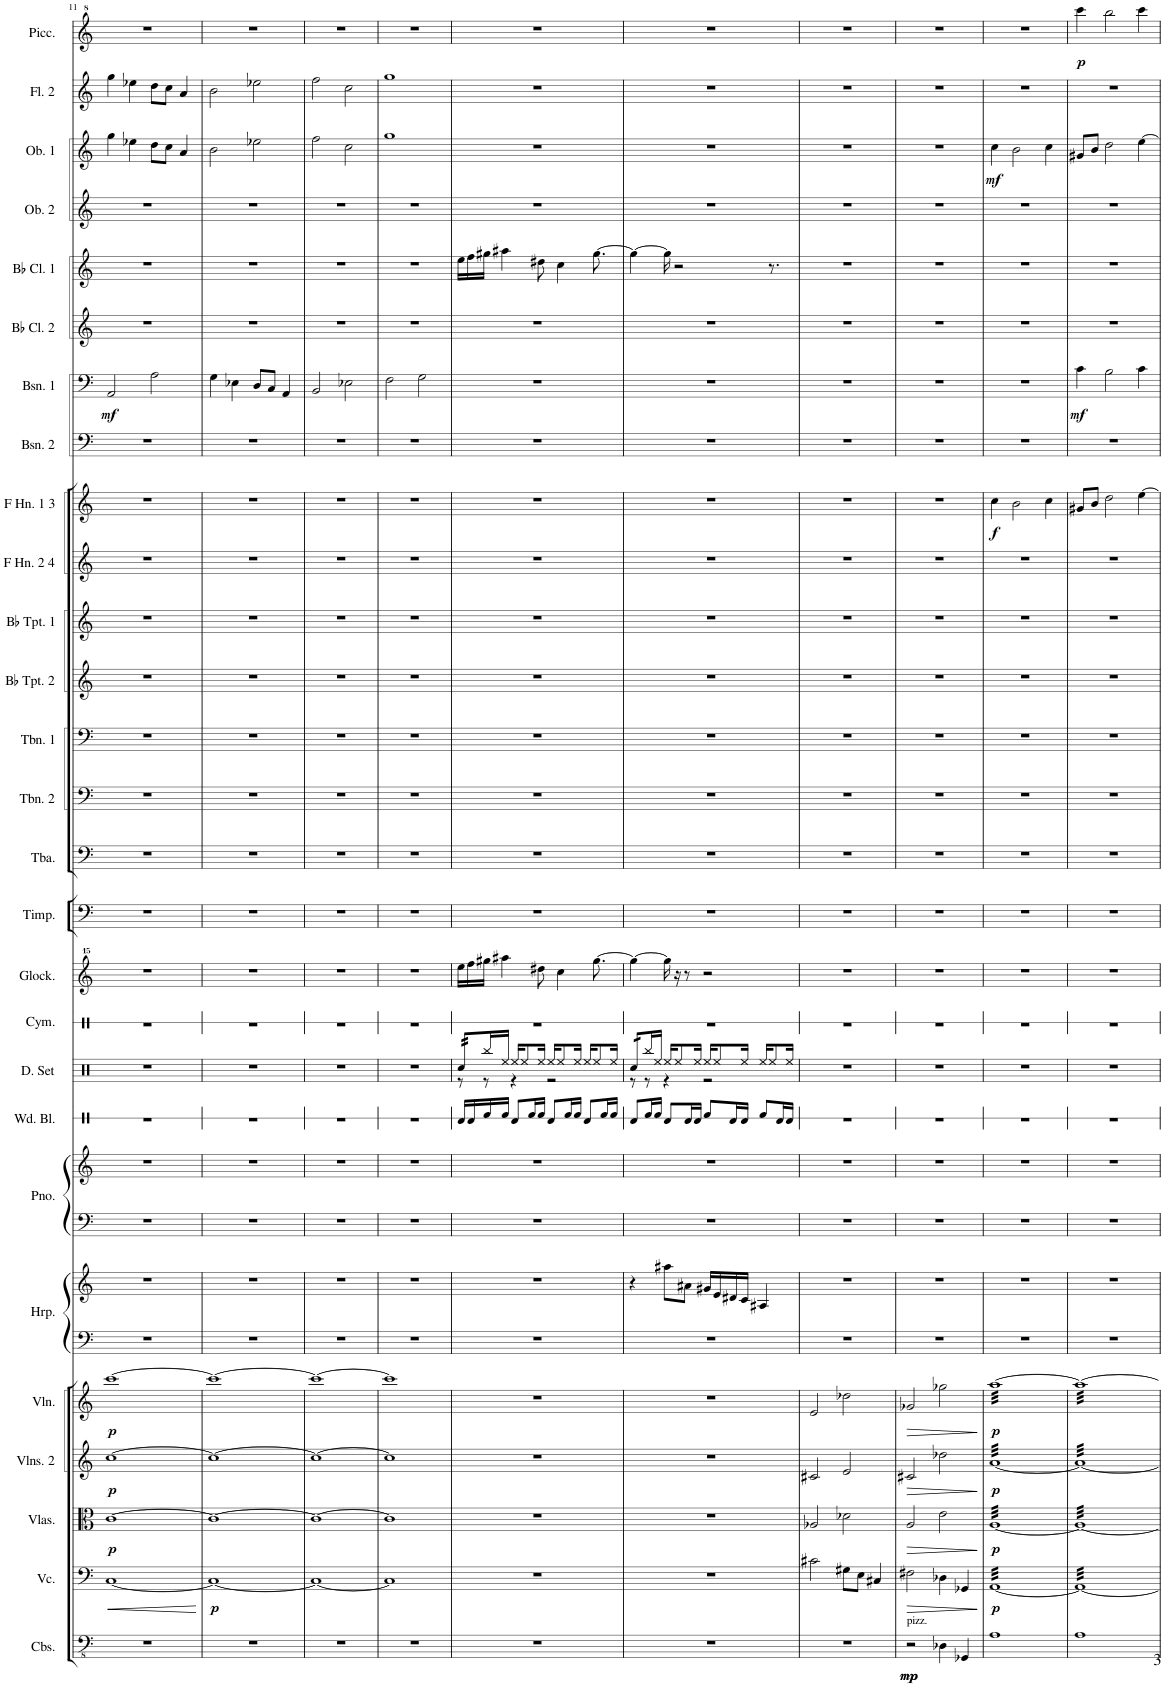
**kern	**dynam	**kern	**dynam	**kern	**dynam	**kern	**dynam	**kern	**dynam	**kern	**kern	**kern	**kern	**kern	**kern	**kern	**kern	**kern	**kern	**kern	**kern	**kern	**kern	**kern	**kern	**dynam	**kern	**kern	**dynam	**kern	**kern	**kern	**kern	**dynam	**kern	**kern	**dynam
*part27	*part27	*part26	*part26	*part25	*part25	*part24	*part24	*part23	*part23	*part22	*part22	*part21	*part21	*part20	*part19	*part18	*part17	*part16	*part15	*part14	*part13	*part12	*part11	*part10	*part9	*part9	*part8	*part7	*part7	*part6	*part5	*part4	*part3	*part3	*part2	*part1	*part1
*staff29	*staff29	*staff28	*staff28	*staff27	*staff27	*staff26	*staff26	*staff25	*staff25	*staff24	*staff23	*staff22	*staff21	*staff20	*staff19	*staff18	*staff17	*staff16	*staff15	*staff14	*staff13	*staff12	*staff11	*staff10	*staff9	*staff9	*staff8	*staff7	*staff7	*staff6	*staff5	*staff4	*staff3	*staff3	*staff2	*staff1	*staff1
*I"Contrabasses	*	*I"Violoncello	*	*I"Violas	*	*I"Violins 2	*	*I"Violin 1	*	*I"Harp	*	*I"Piano	*	*I"Wood Blocks	*I"Drumset	*I"Cymbal	*I"Glockenspiel	*I"Timpani	*I"Tuba	*I"Trombone 2	*I"Trombone 1	*I"Bb Trumpet 2	*I"Bb Trumpet 1	*I"F Horn 2 &amp; 4	*I"F Horn 1 &amp; 3	*	*I"Bassoon 2	*I"Bassoon 1	*	*I"Bb Clarinet 2	*I"Bb Clarinet 1	*I"Oboe 2	*I"Oboe 1	*	*I"Flute 2	*I"Piccolo	*
*I'Cbs.	*	*I'Vc.	*	*I'Vlas.	*	*I'Vlns. 2	*	*I'Vln.	*	*I'Hrp.	*	*I'Pno.	*	*I'Wd. Bl.	*I'D. Set	*I'Cym.	*I'Glock.	*I'Timp.	*I'Tba.	*I'Tbn. 2	*I'Tbn. 1	*I'Bb Tpt. 2	*I'Bb Tpt. 1	*I'F Hn. 2 4	*I'F Hn. 1 3	*	*I'Bsn. 2	*I'Bsn. 1	*	*I'Bb Cl. 2	*I'Bb Cl. 1	*I'Ob. 2	*I'Ob. 1	*	*I'Fl. 2	*I'Picc.	*
!!LO:PB:g=z
*clefFv4	*	*clefF4	*	*clefC3	*	*clefG2	*	*clefG2	*	*clefF4	*clefG2	*clefF4	*clefG2	*clefX	*clefX	*clefX	*clefG^^2	*clefF4	*clefF4	*clefF4	*clefF4	*clefG2	*clefG2	*clefG2	*clefG2	*	*clefF4	*clefF4	*	*clefG2	*clefG2	*clefG2	*clefG2	*	*clefG2	*clefG^2	*
*	*	*	*	*	*	*	*	*	*	*	*	*	*	*	*	*	*	*	*	*	*	*ITrd1c2	*ITrd1c2	*ITrd4c7	*ITrd4c7	*	*	*	*	*ITrd1c2	*ITrd1c2	*	*	*	*	*ITrd-7c-12	*
*k[]	*	*k[]	*	*k[]	*	*k[]	*	*k[]	*	*k[]	*k[]	*k[]	*k[]	*k[]	*k[]	*k[]	*k[]	*k[]	*k[]	*k[]	*k[]	*k[]	*k[]	*k[]	*k[]	*	*k[]	*k[]	*	*k[]	*k[]	*k[]	*k[]	*	*k[]	*k[]	*
*M4/4	*	*M4/4	*	*M4/4	*	*M4/4	*	*M4/4	*	*M4/4	*M4/4	*M4/4	*M4/4	*M4/4	*M4/4	*M4/4	*M4/4	*M4/4	*M4/4	*M4/4	*M4/4	*M4/4	*M4/4	*M4/4	*M4/4	*	*M4/4	*M4/4	*	*M4/4	*M4/4	*M4/4	*M4/4	*	*M4/4	*M4/4	*
=11	=11	=11	=11	=11	=11	=11	=11	=11	=11	=11	=11	=11	=11	=11	=11	=11	=11	=11	=11	=11	=11	=11	=11	=11	=11	=11	=11	=11	=11	=11	=11	=11	=11	=11	=11	=11	=11
!	!	!	!LO:HP:b	!	!LO:DY:b	!	!LO:DY:b	!	!LO:DY:b	!	!	!	!	!	!	!	!	!	!	!	!	!	!	!	!	!	!	!	!LO:DY:b	!	!	!	!	!	!	!	!
1r	.	[1C	<	[1c	p	[1cc	p	[1ccc	p	1r	1r	1r	1r	1r	1r	1r	1r	1r	1r	1r	1r	1r	1r	1r	1r	.	1r	2AA/	mf	1r	1r	1r	4gg\	.	4gg\	1r	.
.	.	.	.	.	.	.	.	.	.	.	.	.	.	.	.	.	.	.	.	.	.	.	.	.	.	.	.	.	.	.	.	.	4ee-X\	.	4ee-X\	.	.
.	.	.	.	.	.	.	.	.	.	.	.	.	.	.	.	.	.	.	.	.	.	.	.	.	.	.	.	2A\	.	.	.	.	8dd\L	.	8dd\L	.	.
.	.	.	.	.	.	.	.	.	.	.	.	.	.	.	.	.	.	.	.	.	.	.	.	.	.	.	.	.	.	.	.	.	8cc\J	.	8cc\J	.	.
.	.	.	.	.	.	.	.	.	.	.	.	.	.	.	.	.	.	.	.	.	.	.	.	.	.	.	.	.	.	.	.	.	4a/	.	4a/	.	.
.	.	.	[	.	.	.	.	.	.	.	.	.	.	.	.	.	.	.	.	.	.	.	.	.	.	.	.	.	.	.	.	.	.	.	.	.	.
=12	=12	=12	=12	=12	=12	=12	=12	=12	=12	=12	=12	=12	=12	=12	=12	=12	=12	=12	=12	=12	=12	=12	=12	=12	=12	=12	=12	=12	=12	=12	=12	=12	=12	=12	=12	=12	=12
!	!	!	!LO:DY:b	!	!	!	!	!	!	!	!	!	!	!	!	!	!	!	!	!	!	!	!	!	!	!	!	!	!	!	!	!	!	!	!	!	!
1r	.	1C_	p	1c_	.	1cc_	.	1ccc_	.	1r	1r	1r	1r	1r	1r	1r	1r	1r	1r	1r	1r	1r	1r	1r	1r	.	1r	4G\	.	1r	1r	1r	2b\	.	2b\	1r	.
.	.	.	.	.	.	.	.	.	.	.	.	.	.	.	.	.	.	.	.	.	.	.	.	.	.	.	.	4E-X\	.	.	.	.	.	.	.	.	.
.	.	.	.	.	.	.	.	.	.	.	.	.	.	.	.	.	.	.	.	.	.	.	.	.	.	.	.	8D/L	.	.	.	.	2ee-X\	.	2ee-X\	.	.
.	.	.	.	.	.	.	.	.	.	.	.	.	.	.	.	.	.	.	.	.	.	.	.	.	.	.	.	8C/J	.	.	.	.	.	.	.	.	.
.	.	.	.	.	.	.	.	.	.	.	.	.	.	.	.	.	.	.	.	.	.	.	.	.	.	.	.	4AA/	.	.	.	.	.	.	.	.	.
=13	=13	=13	=13	=13	=13	=13	=13	=13	=13	=13	=13	=13	=13	=13	=13	=13	=13	=13	=13	=13	=13	=13	=13	=13	=13	=13	=13	=13	=13	=13	=13	=13	=13	=13	=13	=13	=13
1r	.	1C_	.	1c_	.	1cc_	.	1ccc_	.	1r	1r	1r	1r	1r	1r	1r	1r	1r	1r	1r	1r	1r	1r	1r	1r	.	1r	2BB/	.	1r	1r	1r	2ff\	.	2ff\	1r	.
.	.	.	.	.	.	.	.	.	.	.	.	.	.	.	.	.	.	.	.	.	.	.	.	.	.	.	.	2E-X\	.	.	.	.	2cc\	.	2cc\	.	.
=14	=14	=14	=14	=14	=14	=14	=14	=14	=14	=14	=14	=14	=14	=14	=14	=14	=14	=14	=14	=14	=14	=14	=14	=14	=14	=14	=14	=14	=14	=14	=14	=14	=14	=14	=14	=14	=14
1r	.	1C]	.	1c]	.	1cc]	.	1ccc]	.	1r	1r	1r	1r	1r	1r	1r	1r	1r	1r	1r	1r	1r	1r	1r	1r	.	1r	2F\	.	1r	1r	1r	1gg	.	1gg	1r	.
.	.	.	.	.	.	.	.	.	.	.	.	.	.	.	.	.	.	.	.	.	.	.	.	.	.	.	.	2G\	.	.	.	.	.	.	.	.	.
=15	=15	=15	=15	=15	=15	=15	=15	=15	=15	=15	=15	=15	=15	=15	=15	=15	=15	=15	=15	=15	=15	=15	=15	=15	=15	=15	=15	=15	=15	=15	=15	=15	=15	=15	=15	=15	=15
*	*	*	*	*	*	*	*	*	*	*	*	*	*	*	*^	*	*	*	*	*	*	*	*	*	*	*	*	*	*	*	*	*	*	*	*	*	*
*	*	*	*	*	*	*	*	*	*	*	*	*	*	*	*tremolo	*	*	*	*	*	*	*	*	*	*	*	*	*	*	*	*	*	*	*	*	*	*	*
1r	.	1r	.	1r	.	1r	.	1r	.	1r	1r	1r	1r	16Rd/LL	32Rcc/LLL	8r	1r	16eeee\LL	1r	1r	1r	1r	1r	1r	1r	1r	.	1r	1r	.	1r	16ee\LL	1r	1r	.	1r	1r	.
.	.	.	.	.	.	.	.	.	.	.	.	.	.	.	32Rcc/	.	.	.	.	.	.	.	.	.	.	.	.	.	.	.	.	.	.	.	.	.	.	.
.	.	.	.	.	.	.	.	.	.	.	.	.	.	16Rd/	32Rcc/	.	.	16ffff\	.	.	.	.	.	.	.	.	.	.	.	.	.	16ff\	.	.	.	.	.	.
.	.	.	.	.	.	.	.	.	.	.	.	.	.	.	32Rcc/	.	.	.	.	.	.	.	.	.	.	.	.	.	.	.	.	.	.	.	.	.	.	.
*	*	*	*	*	*	*	*	*	*	*	*	*	*	*	*Xtremolo	*	*	*	*	*	*	*	*	*	*	*	*	*	*	*	*	*	*	*	*	*	*	*
.	.	.	.	.	.	.	.	.	.	.	.	.	.	16Rf/	16Rbb/L	8r	.	16gggg#X\JJ	.	.	.	.	.	.	.	.	.	.	.	.	.	16gg#X\JJ	.	.	.	.	.	.
.	.	.	.	.	.	.	.	.	.	.	.	.	.	16Rf/JJ	16Ree/JJ	.	.	4aaaa#X\	.	.	.	.	.	.	.	.	.	.	.	.	.	4aa#X\	.	.	.	.	.	.
.	.	.	.	.	.	.	.	.	.	.	.	.	.	8Rd/L	16Ree/KL	4r	.	.	.	.	.	.	.	.	.	.	.	.	.	.	.	.	.	.	.	.	.	.
.	.	.	.	.	.	.	.	.	.	.	.	.	.	.	8Ree/	.	.	.	.	.	.	.	.	.	.	.	.	.	.	.	.	.	.	.	.	.	.	.
.	.	.	.	.	.	.	.	.	.	.	.	.	.	16Rf/L	.	.	.	.	.	.	.	.	.	.	.	.	.	.	.	.	.	.	.	.	.	.	.	.
.	.	.	.	.	.	.	.	.	.	.	.	.	.	16Rf/JJ	16Ree/Jk	.	.	8dddd#X\	.	.	.	.	.	.	.	.	.	.	.	.	.	8dd#X\	.	.	.	.	.	.
.	.	.	.	.	.	.	.	.	.	.	.	.	.	8Rd/L	16Ree/KL	2r	.	.	.	.	.	.	.	.	.	.	.	.	.	.	.	.	.	.	.	.	.	.
.	.	.	.	.	.	.	.	.	.	.	.	.	.	.	8Ree/	.	.	4cccc\	.	.	.	.	.	.	.	.	.	.	.	.	.	4cc\	.	.	.	.	.	.
.	.	.	.	.	.	.	.	.	.	.	.	.	.	16Rf/L	.	.	.	.	.	.	.	.	.	.	.	.	.	.	.	.	.	.	.	.	.	.	.	.
.	.	.	.	.	.	.	.	.	.	.	.	.	.	16Rf/JJ	16Ree/Jk	.	.	.	.	.	.	.	.	.	.	.	.	.	.	.	.	.	.	.	.	.	.	.
.	.	.	.	.	.	.	.	.	.	.	.	.	.	8Rd/L	16Ree/KL	.	.	.	.	.	.	.	.	.	.	.	.	.	.	.	.	.	.	.	.	.	.	.
.	.	.	.	.	.	.	.	.	.	.	.	.	.	.	8Ree/	.	.	[8.gggg#\	.	.	.	.	.	.	.	.	.	.	.	.	.	[8.gg#\	.	.	.	.	.	.
.	.	.	.	.	.	.	.	.	.	.	.	.	.	16Rf/L	.	.	.	.	.	.	.	.	.	.	.	.	.	.	.	.	.	.	.	.	.	.	.	.
.	.	.	.	.	.	.	.	.	.	.	.	.	.	16Rf/JJ	16Ree/Jk	.	.	.	.	.	.	.	.	.	.	.	.	.	.	.	.	.	.	.	.	.	.	.
=16	=16	=16	=16	=16	=16	=16	=16	=16	=16	=16	=16	=16	=16	=16	=16	=16	=16	=16	=16	=16	=16	=16	=16	=16	=16	=16	=16	=16	=16	=16	=16	=16	=16	=16	=16	=16	=16	=16
*	*	*	*	*	*	*	*	*	*	*	*	*	*	*	*tremolo	*	*	*	*	*	*	*	*	*	*	*	*	*	*	*	*	*	*	*	*	*	*	*
1r	.	1r	.	1r	.	1r	.	1r	.	1r	4r	1r	1r	8Rd/L	16Rcc/LL	8r	1r	4gggg#\_	1r	1r	1r	1r	1r	1r	1r	1r	.	1r	1r	.	1r	4gg#\_	1r	1r	.	1r	1r	.
.	.	.	.	.	.	.	.	.	.	.	.	.	.	.	16Rcc/	.	.	.	.	.	.	.	.	.	.	.	.	.	.	.	.	.	.	.	.	.	.	.
*	*	*	*	*	*	*	*	*	*	*	*	*	*	*	*Xtremolo	*	*	*	*	*	*	*	*	*	*	*	*	*	*	*	*	*	*	*	*	*	*	*
.	.	.	.	.	.	.	.	.	.	.	.	.	.	16Rf/L	16Rbb/L	8r	.	.	.	.	.	.	.	.	.	.	.	.	.	.	.	.	.	.	.	.	.	.
.	.	.	.	.	.	.	.	.	.	.	.	.	.	16Rf/JJ	16Ree/JJ	.	.	.	.	.	.	.	.	.	.	.	.	.	.	.	.	.	.	.	.	.	.	.
.	.	.	.	.	.	.	.	.	.	.	8aa#X\L	.	.	8Rd/L	16Ree/KL	4r	.	16gggg#\]	.	.	.	.	.	.	.	.	.	.	.	.	.	16gg#\]	.	.	.	.	.	.
.	.	.	.	.	.	.	.	.	.	.	.	.	.	.	8Ree/	.	.	16r	.	.	.	.	.	.	.	.	.	.	.	.	.	2r	.	.	.	.	.	.
.	.	.	.	.	.	.	.	.	.	.	8a#X\J	.	.	16Rd/L	.	.	.	8r	.	.	.	.	.	.	.	.	.	.	.	.	.	.	.	.	.	.	.	.
.	.	.	.	.	.	.	.	.	.	.	.	.	.	16Rd/JJ	16Ree/Jk	.	.	.	.	.	.	.	.	.	.	.	.	.	.	.	.	.	.	.	.	.	.	.
.	.	.	.	.	.	.	.	.	.	.	16g#X/LL	.	.	8Rf/L	16Ree/KL	2r	.	2r	.	.	.	.	.	.	.	.	.	.	.	.	.	.	.	.	.	.	.	.
.	.	.	.	.	.	.	.	.	.	.	16e/	.	.	.	8Ree/	.	.	.	.	.	.	.	.	.	.	.	.	.	.	.	.	.	.	.	.	.	.	.
.	.	.	.	.	.	.	.	.	.	.	16d#X/	.	.	16Rd/L	.	.	.	.	.	.	.	.	.	.	.	.	.	.	.	.	.	.	.	.	.	.	.	.
.	.	.	.	.	.	.	.	.	.	.	16c/JJ	.	.	16Rd/JJ	16Ree/Jk	.	.	.	.	.	.	.	.	.	.	.	.	.	.	.	.	.	.	.	.	.	.	.
.	.	.	.	.	.	.	.	.	.	.	4A#X/	.	.	8Rf/L	16Ree/KL	.	.	.	.	.	.	.	.	.	.	.	.	.	.	.	.	.	.	.	.	.	.	.
.	.	.	.	.	.	.	.	.	.	.	.	.	.	.	8Ree/	.	.	.	.	.	.	.	.	.	.	.	.	.	.	.	.	8.r	.	.	.	.	.	.
.	.	.	.	.	.	.	.	.	.	.	.	.	.	16Rd/L	.	.	.	.	.	.	.	.	.	.	.	.	.	.	.	.	.	.	.	.	.	.	.	.
.	.	.	.	.	.	.	.	.	.	.	.	.	.	16Rd/JJ	16Ree/Jk	.	.	.	.	.	.	.	.	.	.	.	.	.	.	.	.	.	.	.	.	.	.	.
*	*	*	*	*	*	*	*	*	*	*	*	*	*	*	*v	*v	*	*	*	*	*	*	*	*	*	*	*	*	*	*	*	*	*	*	*	*	*	*
=17	=17	=17	=17	=17	=17	=17	=17	=17	=17	=17	=17	=17	=17	=17	=17	=17	=17	=17	=17	=17	=17	=17	=17	=17	=17	=17	=17	=17	=17	=17	=17	=17	=17	=17	=17	=17	=17
1r	.	2c#X\	.	2A-X/	.	2c#X/	.	2e/	.	1r	1r	1r	1r	1r	1r	1r	1r	1r	1r	1r	1r	1r	1r	1r	1r	.	1r	1r	.	1r	1r	1r	1r	.	1r	1r	.
.	.	8G#X\L	.	2d-X\	.	2e/	.	2dd-X\	.	.	.	.	.	.	.	.	.	.	.	.	.	.	.	.	.	.	.	.	.	.	.	.	.	.	.	.	.
.	.	8E\J	.	.	.	.	.	.	.	.	.	.	.	.	.	.	.	.	.	.	.	.	.	.	.	.	.	.	.	.	.	.	.	.	.	.	.
.	.	4C#X/	.	.	.	.	.	.	.	.	.	.	.	.	.	.	.	.	.	.	.	.	.	.	.	.	.	.	.	.	.	.	.	.	.	.	.
=18	=18	=18	=18	=18	=18	=18	=18	=18	=18	=18	=18	=18	=18	=18	=18	=18	=18	=18	=18	=18	=18	=18	=18	=18	=18	=18	=18	=18	=18	=18	=18	=18	=18	=18	=18	=18	=18
!LO:TX:a:t=pizz.	!	!	!	!	!	!	!	!	!	!	!	!	!	!	!	!	!	!	!	!	!	!	!	!	!	!	!	!	!	!	!	!	!	!	!	!	!
!	!LO:DY:b	!	!LO:HP:b	!	!LO:HP:b	!	!LO:HP:b	!	!LO:HP:b	!	!	!	!	!	!	!	!	!	!	!	!	!	!	!	!	!	!	!	!	!	!	!	!	!	!	!	!
!	!LO:DY:n=1:b	!	!	!	!	!	!	!	!	!	!	!	!	!	!	!	!	!	!	!	!	!	!	!	!	!	!	!	!	!	!	!	!	!	!	!	!
2r	mp mp	2F#X\	>	2A/	>	2c#X/	>	2g-X/	>	1r	1r	1r	1r	1r	1r	1r	1r	1r	1r	1r	1r	1r	1r	1r	1r	.	1r	1r	.	1r	1r	1r	1r	.	1r	1r	.
4DD-X\	.	4D-X\	.	2e\	.	2dd-X\	.	2gg-X\	.	.	.	.	.	.	.	.	.	.	.	.	.	.	.	.	.	.	.	.	.	.	.	.	.	.	.	.	.
4GGG-X/	.	4GG-X/	.	.	.	.	.	.	.	.	.	.	.	.	.	.	.	.	.	.	.	.	.	.	.	.	.	.	.	.	.	.	.	.	.	.	.
.	.	.	]	.	]	.	]	.	]	.	.	.	.	.	.	.	.	.	.	.	.	.	.	.	.	.	.	.	.	.	.	.	.	.	.	.	.
=19	=19	=19	=19	=19	=19	=19	=19	=19	=19	=19	=19	=19	=19	=19	=19	=19	=19	=19	=19	=19	=19	=19	=19	=19	=19	=19	=19	=19	=19	=19	=19	=19	=19	=19	=19	=19	=19
!	!	!	!LO:DY:b	!	!LO:DY:b	!	!LO:DY:b	!	!LO:DY:b	!	!	!	!	!	!	!	!	!	!	!	!	!	!	!	!	!LO:DY:b	!	!	!	!	!	!	!	!LO:DY:b	!	!	!
*	*	*tremolo	*	*	*	*	*	*	*	*	*	*	*	*	*	*	*	*	*	*	*	*	*	*	*	*	*	*	*	*	*	*	*	*	*	*	*
*	*	*	*	*tremolo	*	*	*	*	*	*	*	*	*	*	*	*	*	*	*	*	*	*	*	*	*	*	*	*	*	*	*	*	*	*	*	*	*
*	*	*	*	*	*	*tremolo	*	*	*	*	*	*	*	*	*	*	*	*	*	*	*	*	*	*	*	*	*	*	*	*	*	*	*	*	*	*	*
*	*	*	*	*	*	*	*	*tremolo	*	*	*	*	*	*	*	*	*	*	*	*	*	*	*	*	*	*	*	*	*	*	*	*	*	*	*	*	*
1AA	.	[32AALLL	p	[32ALLL	p	[32aLLL	p	[32aaLLL	p	1r	1r	1r	1r	1r	1r	1r	1r	1r	1r	1r	1r	1r	1r	1r	4cc\	f	1r	1r	.	1r	1r	1r	4cc\	mf	1r	1r	.
.	.	32AA	.	32A	.	32a	.	32aa	.	.	.	.	.	.	.	.	.	.	.	.	.	.	.	.	.	.	.	.	.	.	.	.	.	.	.	.	.
.	.	32AA	.	32A	.	32a	.	32aa	.	.	.	.	.	.	.	.	.	.	.	.	.	.	.	.	.	.	.	.	.	.	.	.	.	.	.	.	.
.	.	32AA	.	32A	.	32a	.	32aa	.	.	.	.	.	.	.	.	.	.	.	.	.	.	.	.	.	.	.	.	.	.	.	.	.	.	.	.	.
.	.	32AA	.	32A	.	32a	.	32aa	.	.	.	.	.	.	.	.	.	.	.	.	.	.	.	.	.	.	.	.	.	.	.	.	.	.	.	.	.
.	.	32AA	.	32A	.	32a	.	32aa	.	.	.	.	.	.	.	.	.	.	.	.	.	.	.	.	.	.	.	.	.	.	.	.	.	.	.	.	.
.	.	32AA	.	32A	.	32a	.	32aa	.	.	.	.	.	.	.	.	.	.	.	.	.	.	.	.	.	.	.	.	.	.	.	.	.	.	.	.	.
.	.	32AA	.	32A	.	32a	.	32aa	.	.	.	.	.	.	.	.	.	.	.	.	.	.	.	.	.	.	.	.	.	.	.	.	.	.	.	.	.
.	.	32AA	.	32A	.	32a	.	32aa	.	.	.	.	.	.	.	.	.	.	.	.	.	.	.	.	2b\	.	.	.	.	.	.	.	2b\	.	.	.	.
.	.	32AA	.	32A	.	32a	.	32aa	.	.	.	.	.	.	.	.	.	.	.	.	.	.	.	.	.	.	.	.	.	.	.	.	.	.	.	.	.
.	.	32AA	.	32A	.	32a	.	32aa	.	.	.	.	.	.	.	.	.	.	.	.	.	.	.	.	.	.	.	.	.	.	.	.	.	.	.	.	.
.	.	32AA	.	32A	.	32a	.	32aa	.	.	.	.	.	.	.	.	.	.	.	.	.	.	.	.	.	.	.	.	.	.	.	.	.	.	.	.	.
.	.	32AA	.	32A	.	32a	.	32aa	.	.	.	.	.	.	.	.	.	.	.	.	.	.	.	.	.	.	.	.	.	.	.	.	.	.	.	.	.
.	.	32AA	.	32A	.	32a	.	32aa	.	.	.	.	.	.	.	.	.	.	.	.	.	.	.	.	.	.	.	.	.	.	.	.	.	.	.	.	.
.	.	32AA	.	32A	.	32a	.	32aa	.	.	.	.	.	.	.	.	.	.	.	.	.	.	.	.	.	.	.	.	.	.	.	.	.	.	.	.	.
.	.	32AA	.	32A	.	32a	.	32aa	.	.	.	.	.	.	.	.	.	.	.	.	.	.	.	.	.	.	.	.	.	.	.	.	.	.	.	.	.
.	.	32AA	.	32A	.	32a	.	32aa	.	.	.	.	.	.	.	.	.	.	.	.	.	.	.	.	.	.	.	.	.	.	.	.	.	.	.	.	.
.	.	32AA	.	32A	.	32a	.	32aa	.	.	.	.	.	.	.	.	.	.	.	.	.	.	.	.	.	.	.	.	.	.	.	.	.	.	.	.	.
.	.	32AA	.	32A	.	32a	.	32aa	.	.	.	.	.	.	.	.	.	.	.	.	.	.	.	.	.	.	.	.	.	.	.	.	.	.	.	.	.
.	.	32AA	.	32A	.	32a	.	32aa	.	.	.	.	.	.	.	.	.	.	.	.	.	.	.	.	.	.	.	.	.	.	.	.	.	.	.	.	.
.	.	32AA	.	32A	.	32a	.	32aa	.	.	.	.	.	.	.	.	.	.	.	.	.	.	.	.	.	.	.	.	.	.	.	.	.	.	.	.	.
.	.	32AA	.	32A	.	32a	.	32aa	.	.	.	.	.	.	.	.	.	.	.	.	.	.	.	.	.	.	.	.	.	.	.	.	.	.	.	.	.
.	.	32AA	.	32A	.	32a	.	32aa	.	.	.	.	.	.	.	.	.	.	.	.	.	.	.	.	.	.	.	.	.	.	.	.	.	.	.	.	.
.	.	32AA	.	32A	.	32a	.	32aa	.	.	.	.	.	.	.	.	.	.	.	.	.	.	.	.	.	.	.	.	.	.	.	.	.	.	.	.	.
.	.	32AA	.	32A	.	32a	.	32aa	.	.	.	.	.	.	.	.	.	.	.	.	.	.	.	.	4cc\	.	.	.	.	.	.	.	4cc\	.	.	.	.
.	.	32AA	.	32A	.	32a	.	32aa	.	.	.	.	.	.	.	.	.	.	.	.	.	.	.	.	.	.	.	.	.	.	.	.	.	.	.	.	.
.	.	32AA	.	32A	.	32a	.	32aa	.	.	.	.	.	.	.	.	.	.	.	.	.	.	.	.	.	.	.	.	.	.	.	.	.	.	.	.	.
.	.	32AA	.	32A	.	32a	.	32aa	.	.	.	.	.	.	.	.	.	.	.	.	.	.	.	.	.	.	.	.	.	.	.	.	.	.	.	.	.
.	.	32AA	.	32A	.	32a	.	32aa	.	.	.	.	.	.	.	.	.	.	.	.	.	.	.	.	.	.	.	.	.	.	.	.	.	.	.	.	.
.	.	32AA	.	32A	.	32a	.	32aa	.	.	.	.	.	.	.	.	.	.	.	.	.	.	.	.	.	.	.	.	.	.	.	.	.	.	.	.	.
.	.	32AA	.	32A	.	32a	.	32aa	.	.	.	.	.	.	.	.	.	.	.	.	.	.	.	.	.	.	.	.	.	.	.	.	.	.	.	.	.
.	.	32AAJJJ	.	32AJJJ	.	32aJJJ	.	32aaJJJ	.	.	.	.	.	.	.	.	.	.	.	.	.	.	.	.	.	.	.	.	.	.	.	.	.	.	.	.	.
=20	=20	=20	=20	=20	=20	=20	=20	=20	=20	=20	=20	=20	=20	=20	=20	=20	=20	=20	=20	=20	=20	=20	=20	=20	=20	=20	=20	=20	=20	=20	=20	=20	=20	=20	=20	=20	=20
!	!	!	!	!	!	!	!	!	!	!	!	!	!	!	!	!	!	!	!	!	!	!	!	!	!	!	!	!	!LO:DY:b	!	!	!	!	!	!	!	!LO:DY:b
1AA	.	32AALLL	.	32ALLL	.	32aLLL	.	32aaLLL	.	1r	1r	1r	1r	1r	1r	1r	1r	1r	1r	1r	1r	1r	1r	1r	8g#X/L	.	1r	4c\	mf	1r	1r	1r	8g#X/L	.	1r	4cccc\	p
.	.	32AA	.	32A	.	32a	.	32aa	.	.	.	.	.	.	.	.	.	.	.	.	.	.	.	.	.	.	.	.	.	.	.	.	.	.	.	.	.
.	.	32AA	.	32A	.	32a	.	32aa	.	.	.	.	.	.	.	.	.	.	.	.	.	.	.	.	.	.	.	.	.	.	.	.	.	.	.	.	.
.	.	32AA	.	32A	.	32a	.	32aa	.	.	.	.	.	.	.	.	.	.	.	.	.	.	.	.	.	.	.	.	.	.	.	.	.	.	.	.	.
.	.	32AA	.	32A	.	32a	.	32aa	.	.	.	.	.	.	.	.	.	.	.	.	.	.	.	.	8b/J	.	.	.	.	.	.	.	8b/J	.	.	.	.
.	.	32AA	.	32A	.	32a	.	32aa	.	.	.	.	.	.	.	.	.	.	.	.	.	.	.	.	.	.	.	.	.	.	.	.	.	.	.	.	.
.	.	32AA	.	32A	.	32a	.	32aa	.	.	.	.	.	.	.	.	.	.	.	.	.	.	.	.	.	.	.	.	.	.	.	.	.	.	.	.	.
.	.	32AA	.	32A	.	32a	.	32aa	.	.	.	.	.	.	.	.	.	.	.	.	.	.	.	.	.	.	.	.	.	.	.	.	.	.	.	.	.
.	.	32AA	.	32A	.	32a	.	32aa	.	.	.	.	.	.	.	.	.	.	.	.	.	.	.	.	2dd\	.	.	2B\	.	.	.	.	2dd\	.	.	2bbb\	.
.	.	32AA	.	32A	.	32a	.	32aa	.	.	.	.	.	.	.	.	.	.	.	.	.	.	.	.	.	.	.	.	.	.	.	.	.	.	.	.	.
.	.	32AA	.	32A	.	32a	.	32aa	.	.	.	.	.	.	.	.	.	.	.	.	.	.	.	.	.	.	.	.	.	.	.	.	.	.	.	.	.
.	.	32AA	.	32A	.	32a	.	32aa	.	.	.	.	.	.	.	.	.	.	.	.	.	.	.	.	.	.	.	.	.	.	.	.	.	.	.	.	.
.	.	32AA	.	32A	.	32a	.	32aa	.	.	.	.	.	.	.	.	.	.	.	.	.	.	.	.	.	.	.	.	.	.	.	.	.	.	.	.	.
.	.	32AA	.	32A	.	32a	.	32aa	.	.	.	.	.	.	.	.	.	.	.	.	.	.	.	.	.	.	.	.	.	.	.	.	.	.	.	.	.
.	.	32AA	.	32A	.	32a	.	32aa	.	.	.	.	.	.	.	.	.	.	.	.	.	.	.	.	.	.	.	.	.	.	.	.	.	.	.	.	.
.	.	32AA	.	32A	.	32a	.	32aa	.	.	.	.	.	.	.	.	.	.	.	.	.	.	.	.	.	.	.	.	.	.	.	.	.	.	.	.	.
.	.	32AA	.	32A	.	32a	.	32aa	.	.	.	.	.	.	.	.	.	.	.	.	.	.	.	.	.	.	.	.	.	.	.	.	.	.	.	.	.
.	.	32AA	.	32A	.	32a	.	32aa	.	.	.	.	.	.	.	.	.	.	.	.	.	.	.	.	.	.	.	.	.	.	.	.	.	.	.	.	.
.	.	32AA	.	32A	.	32a	.	32aa	.	.	.	.	.	.	.	.	.	.	.	.	.	.	.	.	.	.	.	.	.	.	.	.	.	.	.	.	.
.	.	32AA	.	32A	.	32a	.	32aa	.	.	.	.	.	.	.	.	.	.	.	.	.	.	.	.	.	.	.	.	.	.	.	.	.	.	.	.	.
.	.	32AA	.	32A	.	32a	.	32aa	.	.	.	.	.	.	.	.	.	.	.	.	.	.	.	.	.	.	.	.	.	.	.	.	.	.	.	.	.
.	.	32AA	.	32A	.	32a	.	32aa	.	.	.	.	.	.	.	.	.	.	.	.	.	.	.	.	.	.	.	.	.	.	.	.	.	.	.	.	.
.	.	32AA	.	32A	.	32a	.	32aa	.	.	.	.	.	.	.	.	.	.	.	.	.	.	.	.	.	.	.	.	.	.	.	.	.	.	.	.	.
.	.	32AA	.	32A	.	32a	.	32aa	.	.	.	.	.	.	.	.	.	.	.	.	.	.	.	.	.	.	.	.	.	.	.	.	.	.	.	.	.
.	.	32AA	.	32A	.	32a	.	32aa	.	.	.	.	.	.	.	.	.	.	.	.	.	.	.	.	[4ee\	.	.	4c\	.	.	.	.	[4ee\	.	.	4cccc\	.
.	.	32AA	.	32A	.	32a	.	32aa	.	.	.	.	.	.	.	.	.	.	.	.	.	.	.	.	.	.	.	.	.	.	.	.	.	.	.	.	.
.	.	32AA	.	32A	.	32a	.	32aa	.	.	.	.	.	.	.	.	.	.	.	.	.	.	.	.	.	.	.	.	.	.	.	.	.	.	.	.	.
.	.	32AA	.	32A	.	32a	.	32aa	.	.	.	.	.	.	.	.	.	.	.	.	.	.	.	.	.	.	.	.	.	.	.	.	.	.	.	.	.
.	.	32AA	.	32A	.	32a	.	32aa	.	.	.	.	.	.	.	.	.	.	.	.	.	.	.	.	.	.	.	.	.	.	.	.	.	.	.	.	.
.	.	32AA	.	32A	.	32a	.	32aa	.	.	.	.	.	.	.	.	.	.	.	.	.	.	.	.	.	.	.	.	.	.	.	.	.	.	.	.	.
.	.	32AA	.	32A	.	32a	.	32aa	.	.	.	.	.	.	.	.	.	.	.	.	.	.	.	.	.	.	.	.	.	.	.	.	.	.	.	.	.
.	.	32AAJJJ	.	32AJJJ	.	32aJJJ	.	32aaJJJ	.	.	.	.	.	.	.	.	.	.	.	.	.	.	.	.	.	.	.	.	.	.	.	.	.	.	.	.	.
*	*	*	*	*	*	*	*	*Xtremolo	*	*	*	*	*	*	*	*	*	*	*	*	*	*	*	*	*	*	*	*	*	*	*	*	*	*	*	*	*
*	*	*	*	*	*	*Xtremolo	*	*	*	*	*	*	*	*	*	*	*	*	*	*	*	*	*	*	*	*	*	*	*	*	*	*	*	*	*	*	*
*	*	*	*	*Xtremolo	*	*	*	*	*	*	*	*	*	*	*	*	*	*	*	*	*	*	*	*	*	*	*	*	*	*	*	*	*	*	*	*	*
*	*	*Xtremolo	*	*	*	*	*	*	*	*	*	*	*	*	*	*	*	*	*	*	*	*	*	*	*	*	*	*	*	*	*	*	*	*	*	*	*
=	=	=	=	=	=	=	=	=	=	=	=	=	=	=	=	=	=	=	=	=	=	=	=	=	=	=	=	=	=	=	=	=	=	=	=	=	=
*-	*-	*-	*-	*-	*-	*-	*-	*-	*-	*-	*-	*-	*-	*-	*-	*-	*-	*-	*-	*-	*-	*-	*-	*-	*-	*-	*-	*-	*-	*-	*-	*-	*-	*-	*-	*-	*-
